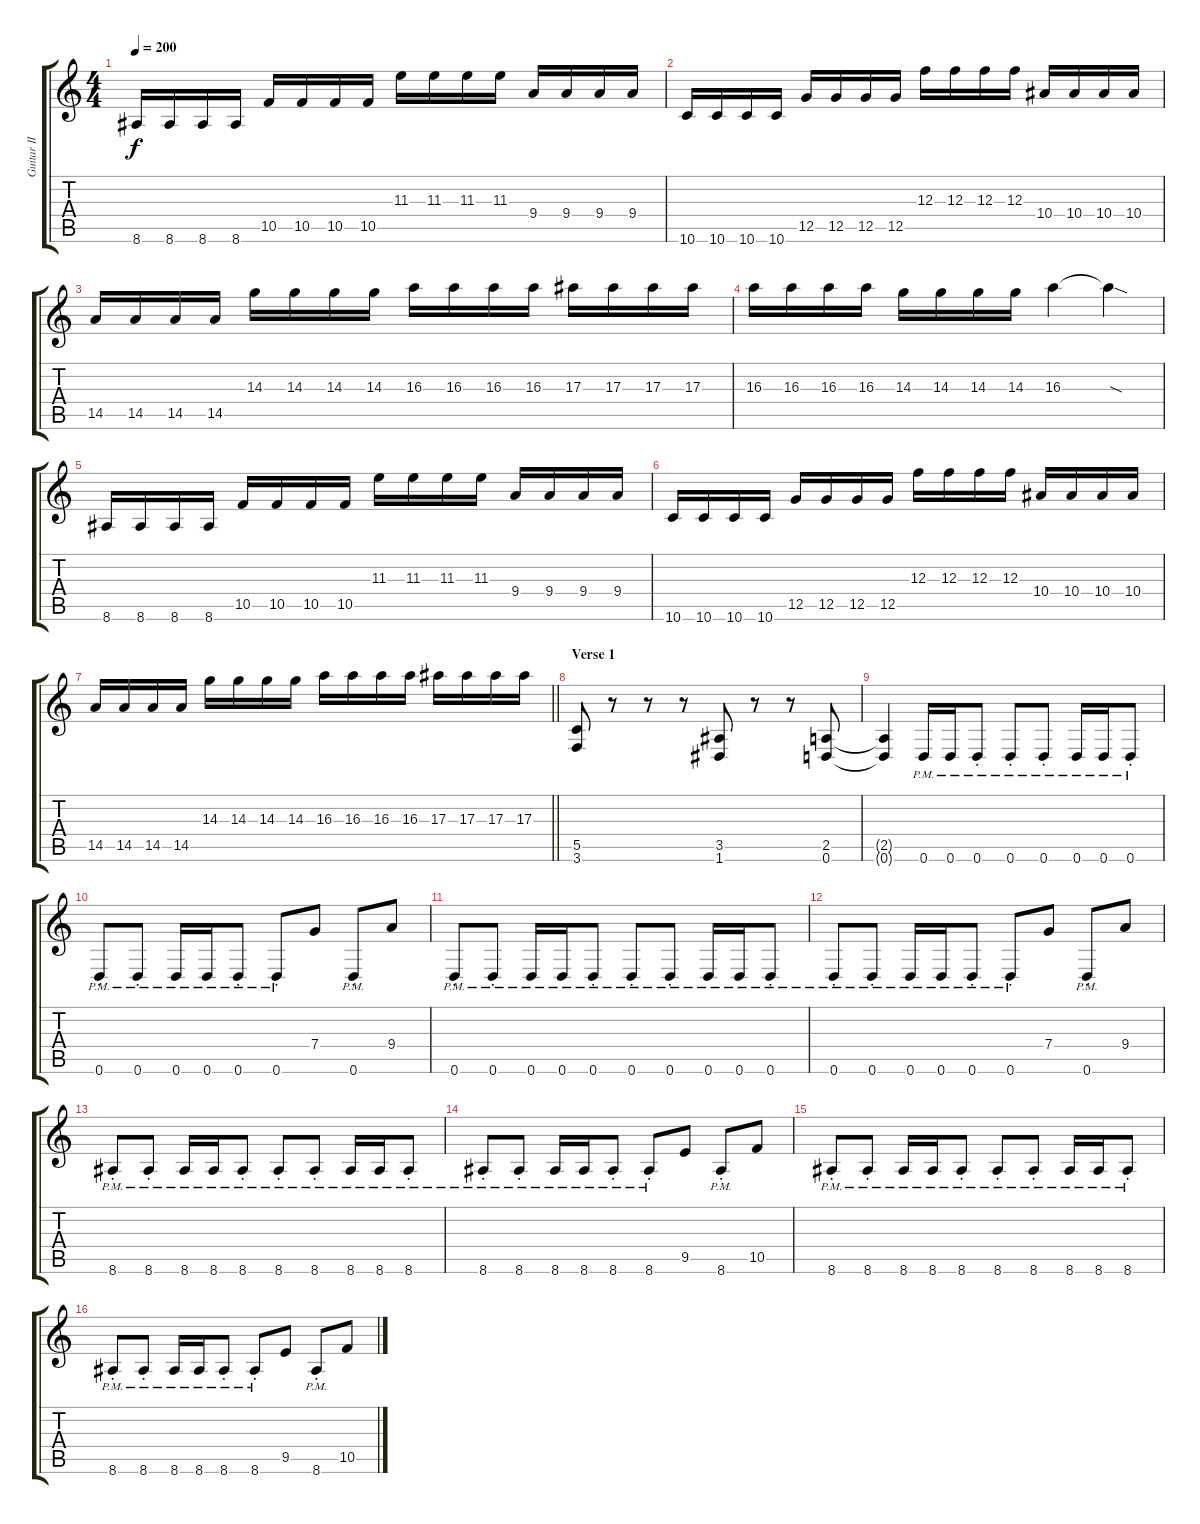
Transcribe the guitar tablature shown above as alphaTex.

\track ("Guitar II" "Guitar II") {instrument distortionguitar}
\staff {score tabs}
\tuning (D4 A3 F3 C3 G2 D2) {hide}
\ts (4 4)
\tempo 200
\clef g2
\ks c
8.6.16{dy f} 8.6.16 8.6.16 8.6.16 10.5.16 10.5.16 10.5.16 10.5.16 11.3.16 11.3.16 11.3.16 11.3.16 9.4.16 9.4.16 9.4.16 9.4.16 |
10.6.16 10.6.16 10.6.16 10.6.16 12.5.16 12.5.16 12.5.16 12.5.16 12.3.16 12.3.16 12.3.16 12.3.16 10.4.16 10.4.16 10.4.16 10.4.16 |
14.5.16 14.5.16 14.5.16 14.5.16 14.3.16 14.3.16 14.3.16 14.3.16 16.3.16 16.3.16 16.3.16 16.3.16 17.3.16 17.3.16 17.3.16 17.3.16 |
16.3.16 16.3.16 16.3.16 16.3.16 14.3.16 14.3.16 14.3.16 14.3.16 16.3.4 16.3{sod t}.4 |
8.6.16 8.6.16 8.6.16 8.6.16 10.5.16 10.5.16 10.5.16 10.5.16 11.3.16 11.3.16 11.3.16 11.3.16 9.4.16 9.4.16 9.4.16 9.4.16 |
10.6.16 10.6.16 10.6.16 10.6.16 12.5.16 12.5.16 12.5.16 12.5.16 12.3.16 12.3.16 12.3.16 12.3.16 10.4.16 10.4.16 10.4.16 10.4.16 |
\barLineRight lightlight
14.5.16 14.5.16 14.5.16 14.5.16 14.3.16 14.3.16 14.3.16 14.3.16 16.3.16 16.3.16 16.3.16 16.3.16 17.3.16 17.3.16 17.3.16 17.3.16 |
\section ("" "Verse 1")
(5.5 3.6).8{balance 8} r.8 r.8 r.8 (3.5 1.6).8 r.8 r.8 (2.5 0.6).8{balance 0} |
(2.5{t} 0.6{t}).4 0.6{pm}.16 0.6{pm}.16 0.6{pm st}.8 0.6{pm st}.8 0.6{pm st}.8 0.6{pm}.16 0.6{pm}.16 0.6{pm st}.8 |
0.6{pm st}.8 0.6{pm st}.8 0.6{pm}.16 0.6{pm}.16 0.6{pm st}.8 0.6{pm st}.8 7.4.8 0.6{pm st}.8 9.4.8 |
0.6{pm st}.8 0.6{pm st}.8 0.6{pm}.16 0.6{pm}.16 0.6{pm st}.8 0.6{pm st}.8 0.6{pm st}.8 0.6{pm}.16 0.6{pm}.16 0.6{pm st}.8 |
0.6{pm st}.8 0.6{pm st}.8 0.6{pm}.16 0.6{pm}.16 0.6{pm st}.8 0.6{pm st}.8 7.4.8 0.6{pm st}.8 9.4.8 |
8.6{pm st}.8 8.6{pm st}.8 8.6{pm}.16 8.6{pm}.16 8.6{pm st}.8 8.6{pm st}.8 8.6{pm st}.8 8.6{pm}.16 8.6{pm}.16 8.6{pm st}.8 |
8.6{pm st}.8 8.6{pm st}.8 8.6{pm}.16 8.6{pm}.16 8.6{pm st}.8 8.6{pm st}.8 9.5.8 8.6{pm st}.8 10.5.8 |
8.6{pm st}.8 8.6{pm st}.8 8.6{pm}.16 8.6{pm}.16 8.6{pm st}.8 8.6{pm st}.8 8.6{pm st}.8 8.6{pm}.16 8.6{pm}.16 8.6{pm st}.8 |
8.6{pm st}.8 8.6{pm st}.8 8.6{pm}.16 8.6{pm}.16 8.6{pm st}.8 8.6{pm st}.8 9.5.8 8.6{pm st}.8 10.5.8
